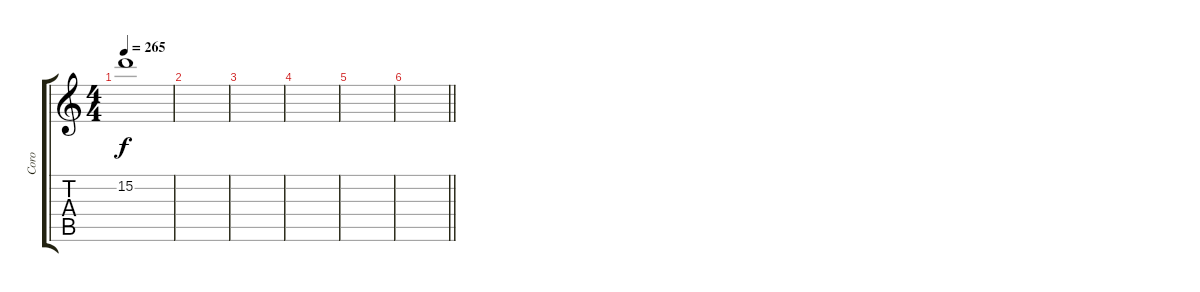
\track ("Coro" "Coro") {instrument acousticguitarsteel}
\staff {score tabs}
\tuning (E4 B3 G3 D3 A2 E2) {hide}
\ts (4 4)
\tempo 265
\clef g2
\ks c
15.2.1{dy f} |
|
|
|
|
\barLineRight lightlight
